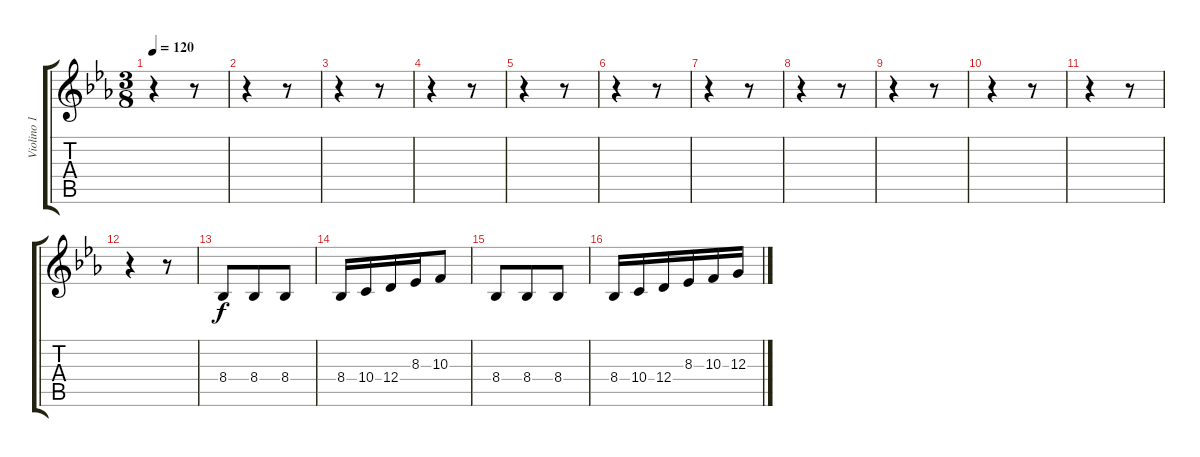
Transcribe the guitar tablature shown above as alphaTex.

\track ("Violino 1" "Violino 1") {instrument violin}
\staff {score tabs}
\tuning (E4 B3 G3 D3 A2 E2) {hide}
\ts (3 8)
\tempo 120
\clef g2
\ks eb
r.4{dy f} r.8 |
r.4 r.8 |
r.4 r.8 |
r.4 r.8 |
r.4 r.8 |
r.4 r.8 |
r.4 r.8 |
r.4 r.8 |
r.4 r.8 |
r.4 r.8 |
r.4 r.8 |
r.4 r.8 |
8.4.8 8.4.8 8.4.8 |
8.4.16 10.4.16 12.4.16 8.3.16 10.3.8 |
8.4.8 8.4.8 8.4.8 |
8.4.16 10.4.16 12.4.16 8.3.16 10.3.16 12.3.16
